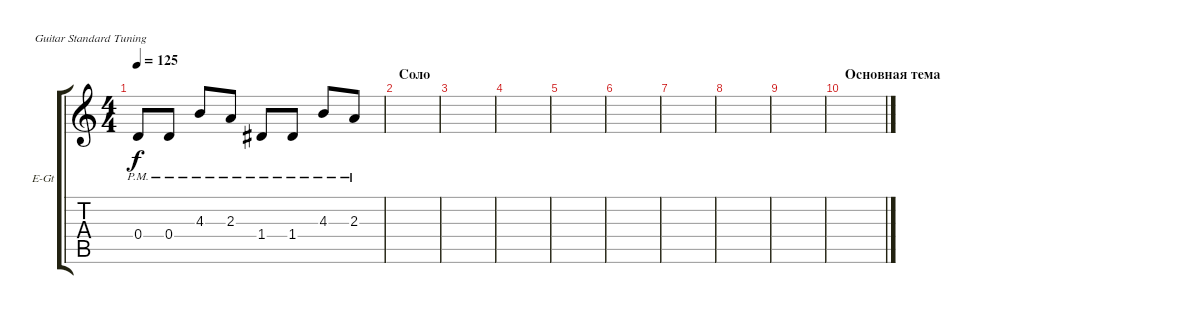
\defaultSystemsLayout 4
\bracketExtendMode groupsimilarinstruments
\firstSystemTrackNameOrientation horizontal
\otherSystemsTrackNameOrientation horizontal
\track ("Electric Guitar" "E-Gt") {instrument distortionguitar}
\staff {score tabs}
\tuning (E4 B3 G3 D3 A2 E2)
\ts (4 4)
\tempo 125
\clef g2
\ks c
0.4{pm}.8{dy f} 0.4{pm}.8 4.3{pm}.8 2.3{pm}.8 1.4{pm}.8 1.4{pm}.8 4.3{pm}.8 2.3{pm}.8 |
\section ("" "Соло")
|
|
|
|
|
|
|
|
\section ("" "Основная тема")
